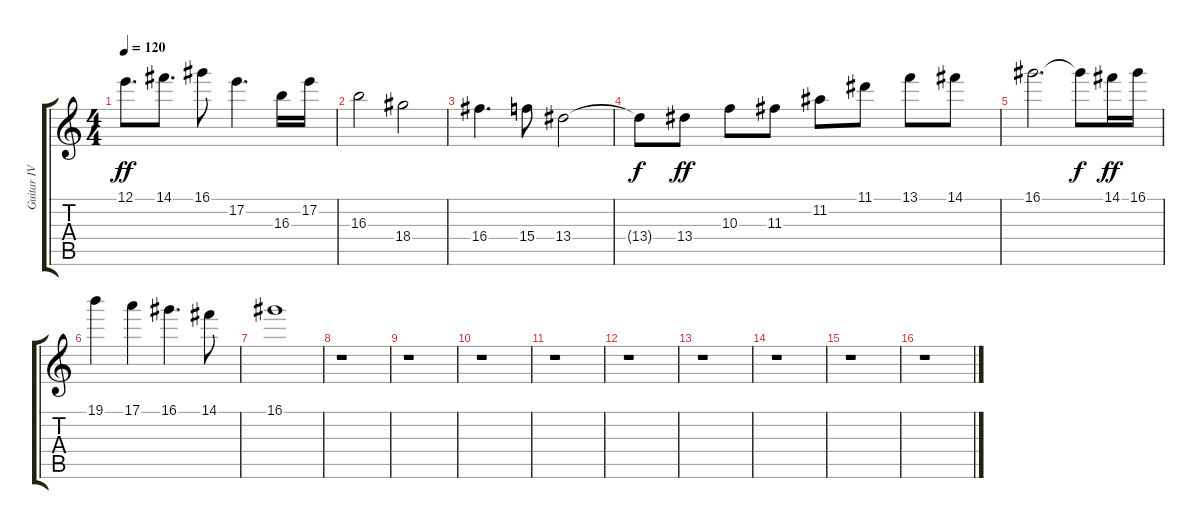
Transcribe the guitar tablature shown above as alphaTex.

\track ("Guitar IV" "Guitar IV") {instrument distortionguitar}
\staff {score tabs}
\tuning (E4 B3 G3 D3 A2 E2) {hide}
\ts (4 4)
\tempo 120
\clef g2
\ks c
12.1.8{d dy ff} 14.1.8{d} 16.1.8 17.2.4{d} 16.3.16 17.2.16 |
16.3.2 18.4.2 |
16.4.4{d} 15.4.8 13.4.2 |
13.4{t}.8{dy f} 13.4.8{dy ff} 10.3.8 11.3.8 11.2.8 11.1.8 13.1.8 14.1.8 |
16.1.2{d} 16.1{t}.8{dy f} 14.1.16{dy ff} 16.1.16 |
19.1.4 17.1.4 16.1.4{d} 14.1.8 |
16.1.1 |
r.1 |
r.1 |
r.1 |
r.1 |
r.1 |
r.1 |
r.1 |
r.1 |
r.1
